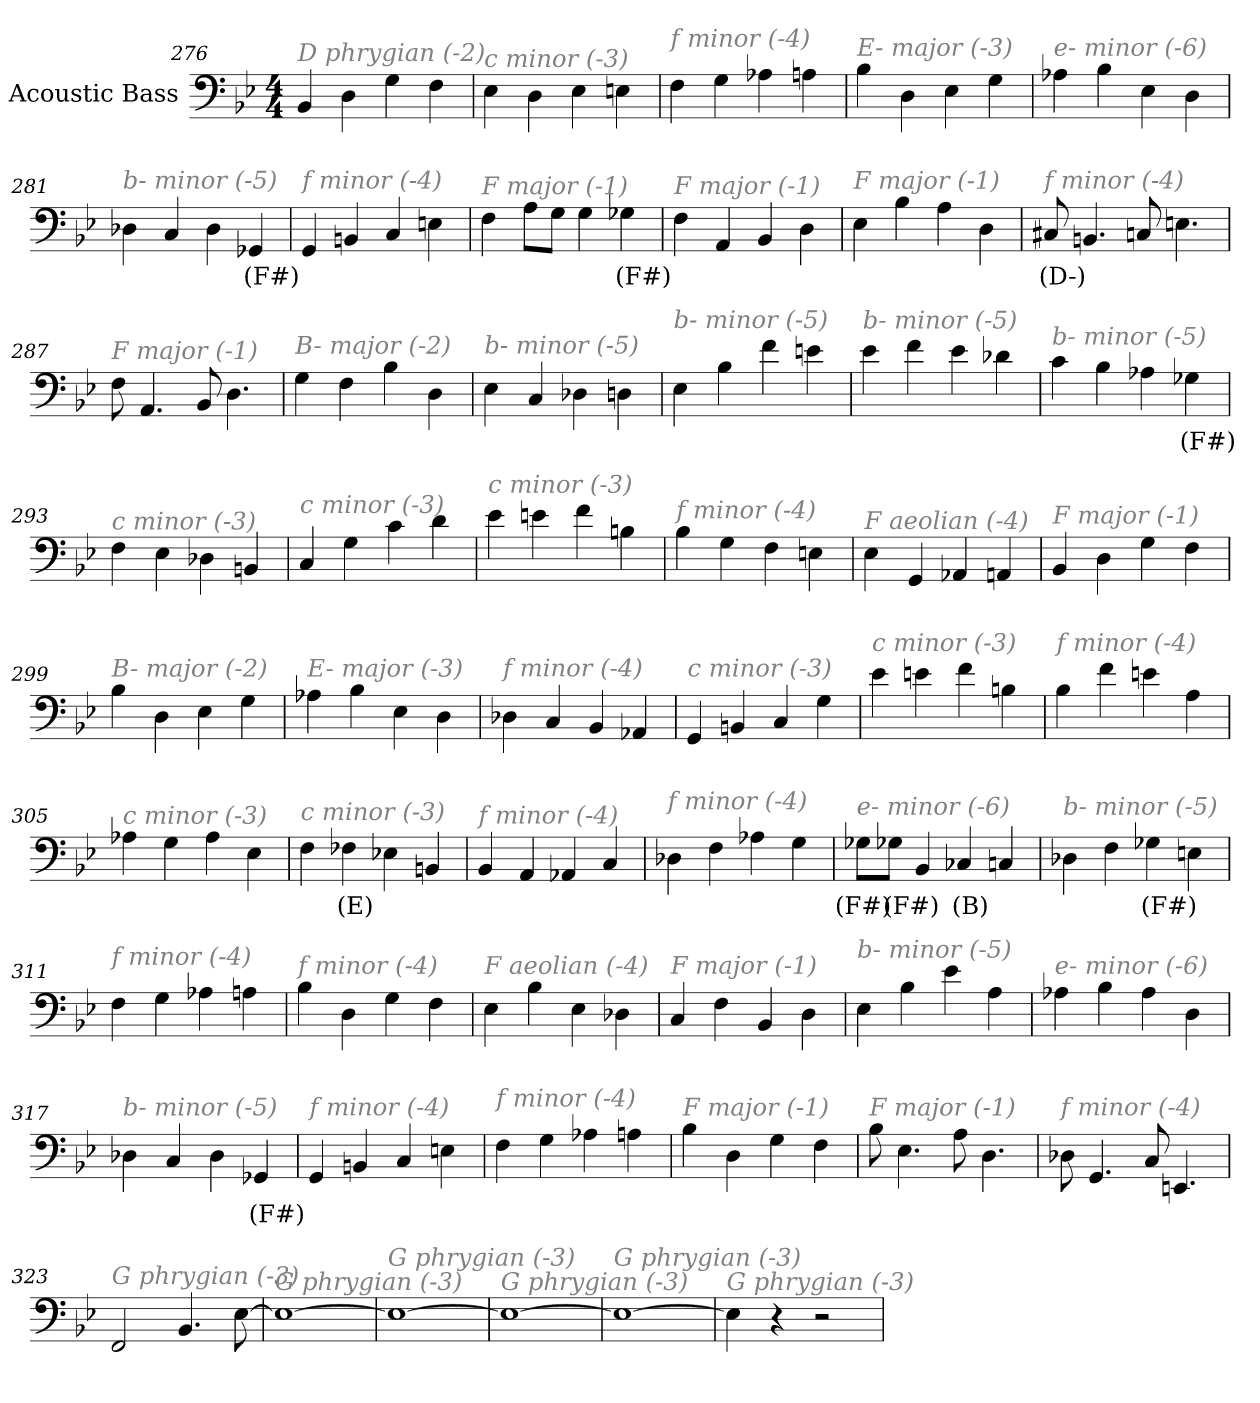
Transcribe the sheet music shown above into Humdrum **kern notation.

**kern	**text
*part1	*part1
*staff1	*staff1
*I"Acoustic Bass	*
*clefF4	*
*ITrd7c12	*
*k[b-e-]	*
*B-:	*
*M4/4	*
=276	=276
!LO:TX:i:color=#808080:t=D phrygian (-2)	!
4BBB-	.
4DD	.
4GG	.
4FF	.
=277	=277
!LO:TX:i:color=#808080:t=c minor (-3)	!
4EE-	.
4DD	.
4EE-	.
4EEn	.
=278	=278
!LO:TX:i:color=#808080:t=f minor (-4)	!
4FF	.
4GG	.
4AA-X	.
4AAn	.
=279	=279
!LO:TX:i:color=#808080:t=E- major (-3)	!
4BB-	.
4DD	.
4EE-	.
4GG	.
=280	=280
!LO:TX:i:color=#808080:t=e- minor (-6)	!
4AA-X	.
4BB-	.
4EE-	.
4DD	.
=281	=281
!LO:TX:i:color=#808080:t=b- minor (-5)	!
4DD-X	.
4CC	.
4DD-	.
4GGG-Xi	(F#)
=282	=282
!LO:TX:i:color=#808080:t=f minor (-4)	!
4GGG	.
4BBBn	.
4CC	.
4EEn	.
=283	=283
!LO:TX:i:color=#808080:t=F major (-1)	!
4FF	.
8AAL	.
8GGJ	.
4GG	.
4GG-Xi	(F#)
=284	=284
!LO:TX:i:color=#808080:t=F major (-1)	!
4FF	.
4AAA	.
4BBB-	.
4DD	.
=285	=285
!LO:TX:i:color=#808080:t=F major (-1)	!
4EE-	.
4BB-	.
4AA	.
4DD	.
=286	=286
!LO:TX:i:color=#808080:t=f minor (-4)	!
8CC#Xj	(D-)
4.BBBn	.
8CC	.
4.EEn	.
=287	=287
!LO:TX:i:color=#808080:t=F major (-1)	!
8FF	.
4.AAA	.
8BBB-	.
4.DD	.
=288	=288
!LO:TX:i:color=#808080:t=B- major (-2)	!
4GG	.
4FF	.
4BB-	.
4DD	.
=289	=289
!LO:TX:i:color=#808080:t=b- minor (-5)	!
4EE-	.
4CC	.
4DD-X	.
4DDn	.
=290	=290
!LO:TX:i:color=#808080:t=b- minor (-5)	!
4EE-	.
4BB-	.
4F	.
4En	.
=291	=291
!LO:TX:i:color=#808080:t=b- minor (-5)	!
4E-	.
4F	.
4E-	.
4D-X	.
=292	=292
!LO:TX:i:color=#808080:t=b- minor (-5)	!
4C	.
4BB-	.
4AA-X	.
4GG-Xi	(F#)
=293	=293
!LO:TX:i:color=#808080:t=c minor (-3)	!
4FF	.
4EE-	.
4DD-X	.
4BBBn	.
=294	=294
!LO:TX:i:color=#808080:t=c minor (-3)	!
4CC	.
4GG	.
4C	.
4D	.
=295	=295
!LO:TX:i:color=#808080:t=c minor (-3)	!
4E-	.
4En	.
4F	.
4BBn	.
=296	=296
!LO:TX:i:color=#808080:t=f minor (-4)	!
4BB-	.
4GG	.
4FF	.
4EEn	.
=297	=297
!LO:TX:i:color=#808080:t=F aeolian (-4)	!
4EE-	.
4GGG	.
4AAA-X	.
4AAAn	.
=298	=298
!LO:TX:i:color=#808080:t=F major (-1)	!
4BBB-	.
4DD	.
4GG	.
4FF	.
=299	=299
!LO:TX:i:color=#808080:t=B- major (-2)	!
4BB-	.
4DD	.
4EE-	.
4GG	.
=300	=300
!LO:TX:i:color=#808080:t=E- major (-3)	!
4AA-X	.
4BB-	.
4EE-	.
4DD	.
=301	=301
!LO:TX:i:color=#808080:t=f minor (-4)	!
4DD-X	.
4CC	.
4BBB-	.
4AAA-X	.
=302	=302
!LO:TX:i:color=#808080:t=c minor (-3)	!
4GGG	.
4BBBn	.
4CC	.
4GG	.
=303	=303
!LO:TX:i:color=#808080:t=c minor (-3)	!
4E-	.
4En	.
4F	.
4BBn	.
=304	=304
!LO:TX:i:color=#808080:t=f minor (-4)	!
4BB-	.
4F	.
4En	.
4AA	.
=305	=305
!LO:TX:i:color=#808080:t=c minor (-3)	!
4AA-X	.
4GG	.
4AA-	.
4EE-	.
=306	=306
!LO:TX:i:color=#808080:t=c minor (-3)	!
4FF	.
4FF-Xi	(E)
4EE-X	.
4BBBn	.
=307	=307
!LO:TX:i:color=#808080:t=f minor (-4)	!
4BBB-	.
4AAA	.
4AAA-X	.
4CC	.
=308	=308
!LO:TX:i:color=#808080:t=f minor (-4)	!
4DD-X	.
4FF	.
4AA-X	.
4GG	.
=309	=309
!LO:TX:i:color=#808080:t=e- minor (-6)	!
8GG-XiL	(F#)
8GG-XiJ	(F#)
4BBB-	.
4CC-Xi	(B)
4CC	.
=310	=310
!LO:TX:i:color=#808080:t=b- minor (-5)	!
4DD-X	.
4FF	.
4GG-Xi	(F#)
4EEn	.
=311	=311
!LO:TX:i:color=#808080:t=f minor (-4)	!
4FF	.
4GG	.
4AA-X	.
4AAn	.
=312	=312
!LO:TX:i:color=#808080:t=f minor (-4)	!
4BB-	.
4DD	.
4GG	.
4FF	.
=313	=313
!LO:TX:i:color=#808080:t=F aeolian (-4)	!
4EE-	.
4BB-	.
4EE-	.
4DD-X	.
=314	=314
!LO:TX:i:color=#808080:t=F major (-1)	!
4CC	.
4FF	.
4BBB-	.
4DD	.
=315	=315
!LO:TX:i:color=#808080:t=b- minor (-5)	!
4EE-	.
4BB-	.
4E-	.
4AA	.
=316	=316
!LO:TX:i:color=#808080:t=e- minor (-6)	!
4AA-X	.
4BB-	.
4AA-	.
4DD	.
=317	=317
!LO:TX:i:color=#808080:t=b- minor (-5)	!
4DD-X	.
4CC	.
4DD-	.
4GGG-Xi	(F#)
=318	=318
!LO:TX:i:color=#808080:t=f minor (-4)	!
4GGG	.
4BBBn	.
4CC	.
4EEn	.
=319	=319
!LO:TX:i:color=#808080:t=f minor (-4)	!
4FF	.
4GG	.
4AA-X	.
4AAn	.
=320	=320
!LO:TX:i:color=#808080:t=F major (-1)	!
4BB-	.
4DD	.
4GG	.
4FF	.
=321	=321
!LO:TX:i:color=#808080:t=F major (-1)	!
8BB-	.
4.EE-	.
8AA	.
4.DD	.
=322	=322
!LO:TX:i:color=#808080:t=f minor (-4)	!
8DD-X	.
4.GGG	.
8CC	.
4.EEEn	.
=323	=323
!LO:TX:i:color=#808080:t=G phrygian (-3)	!
2FFF	.
4.BBB-	.
[8EE-	.
=324	=324
!LO:TX:i:color=#808080:t=G phrygian (-3)	!
1EE-_	.
=325	=325
!LO:TX:i:color=#808080:t=G phrygian (-3)	!
1EE-_	.
=326	=326
!LO:TX:i:color=#808080:t=G phrygian (-3)	!
1EE-_	.
=327	=327
!LO:TX:i:color=#808080:t=G phrygian (-3)	!
1EE-_	.
=328	=328
!LO:TX:i:color=#808080:t=G phrygian (-3)	!
4EE-]	.
4r	.
2r	.
=	=
*-	*-
